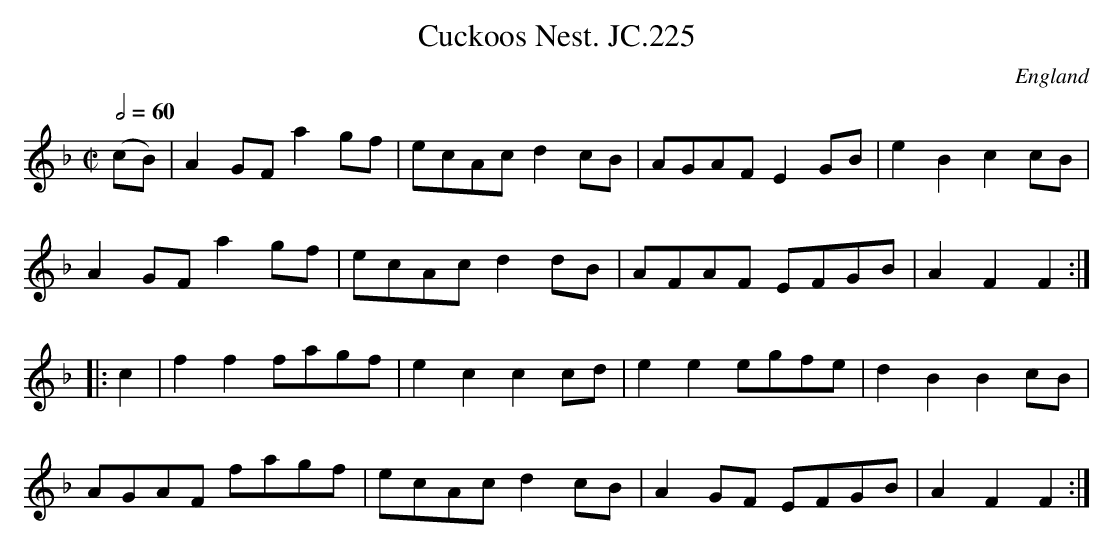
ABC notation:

X:1
T:Cuckoos Nest. JC.225
O:England
M:C|
L:1/8
Q:2/4=60
K:F
(cB)|\
A2GF a2gf|ecAc d2cB|AGAF E2GB|e2B2 c2cB|!
A2GF a2gf|ecAc d2dB|AFAF EFGB|A2F2 F2:|!
|:c2|f2f2 fagf|e2c2 c2cd|e2e2 egfe|d2B2 B2cB|!
AGAF fagf|ecAc d2cB|A2GF EFGB|A2F2 F2:|
